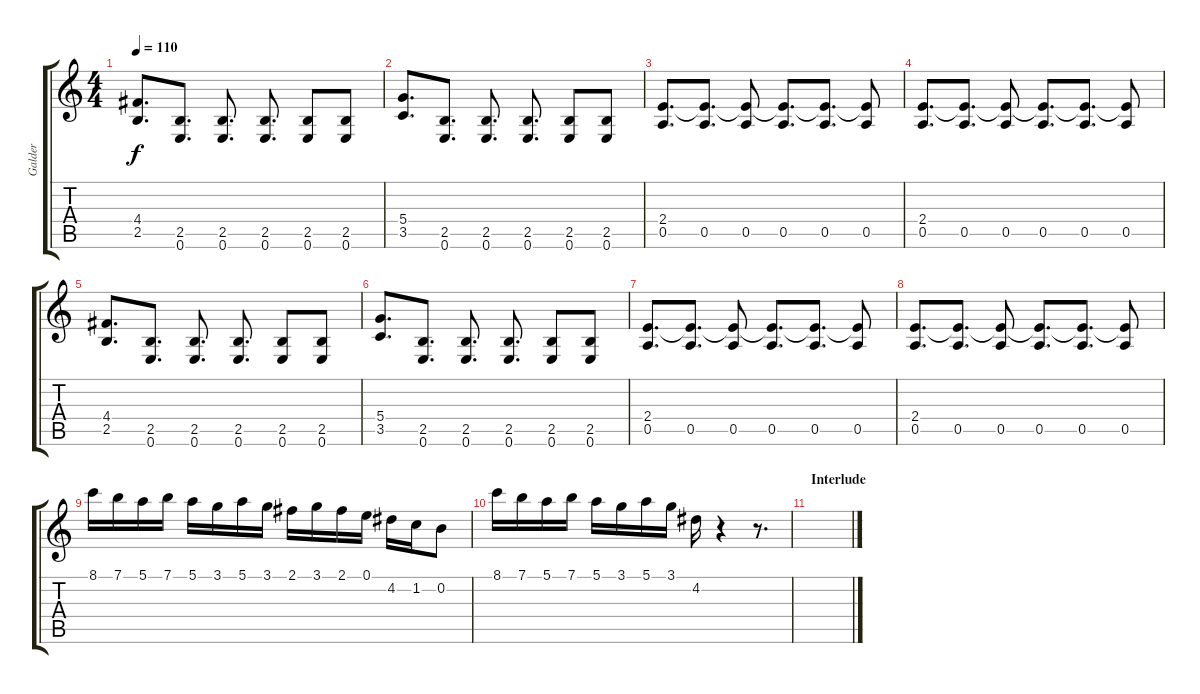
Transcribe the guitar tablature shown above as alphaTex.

\track ("Galder" "Galder") {instrument distortionguitar}
\staff {score tabs}
\tuning (E4 B3 G3 D3 A2 E2) {hide}
\ts (4 4)
\tempo 110
\clef g2
\ks c
(4.4 2.5).8{d dy f} (2.5 0.6).8{d} (2.5 0.6).8{d} (2.5 0.6).8{d} (2.5 0.6).8 (2.5 0.6).8 |
(5.4 3.5).8{d} (2.5 0.6).8{d} (2.5 0.6).8{d} (2.5 0.6).8{d} (2.5 0.6).8 (2.5 0.6).8 |
(2.4 0.5).8{d} (2.4{t} 0.5).8{d} (2.4{t} 0.5).8 (2.4{t} 0.5).8{d} (2.4{t} 0.5).8{d} (2.4{t} 0.5).8 |
(2.4 0.5).8{d} (2.4{t} 0.5).8{d} (2.4{t} 0.5).8 (2.4{t} 0.5).8{d} (2.4{t} 0.5).8{d} (2.4{t} 0.5).8 |
(4.4 2.5).8{d} (2.5 0.6).8{d} (2.5 0.6).8{d} (2.5 0.6).8{d} (2.5 0.6).8 (2.5 0.6).8 |
(5.4 3.5).8{d} (2.5 0.6).8{d} (2.5 0.6).8{d} (2.5 0.6).8{d} (2.5 0.6).8 (2.5 0.6).8 |
(2.4 0.5).8{d} (2.4{t} 0.5).8{d} (2.4{t} 0.5).8 (2.4{t} 0.5).8{d} (2.4{t} 0.5).8{d} (2.4{t} 0.5).8 |
(2.4 0.5).8{d} (2.4{t} 0.5).8{d} (2.4{t} 0.5).8 (2.4{t} 0.5).8{d} (2.4{t} 0.5).8{d} (2.4{t} 0.5).8 |
8.1.16 7.1.16 5.1.16 7.1.16 5.1.16 3.1.16 5.1.16 3.1.16 2.1.16 3.1.16 2.1.16 0.1.16 4.2.16 1.2.16 0.2.8 |
8.1.16 7.1.16 5.1.16 7.1.16 5.1.16 3.1.16 5.1.16 3.1.16 4.2.16 r.4 r.8{d} |
\section ("" "Interlude")
